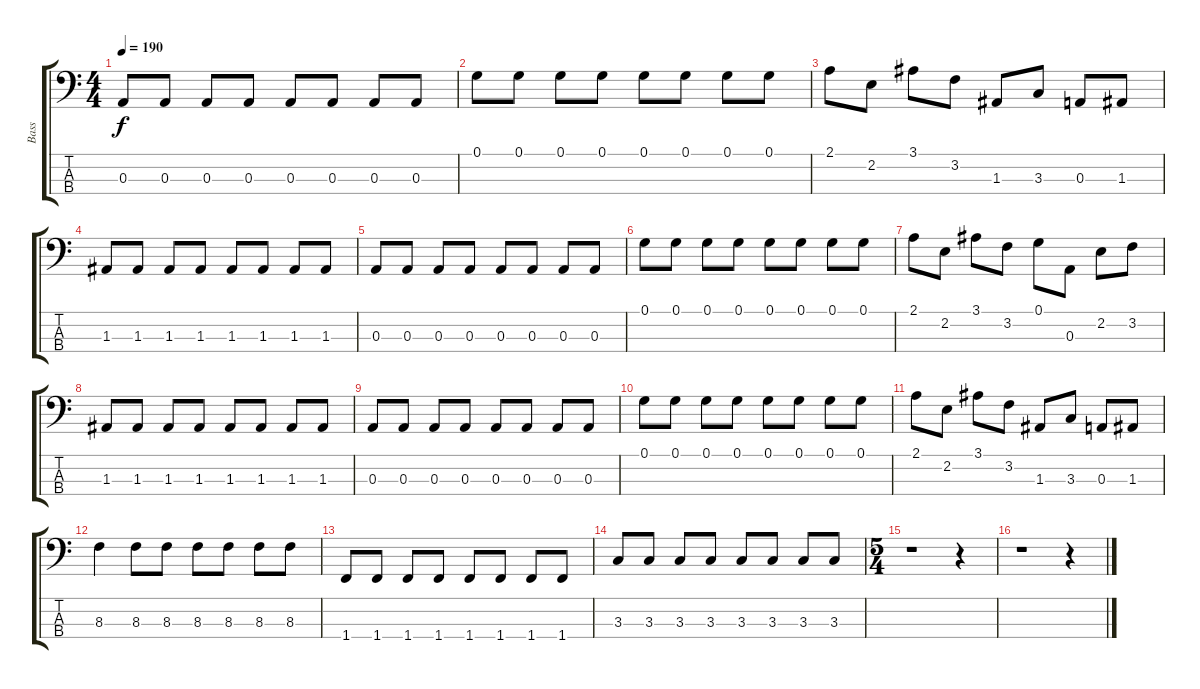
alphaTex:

\track ("Bass" "Bass") {instrument electricbassfinger}
\staff {score tabs}
\tuning (G2 D2 A1 E1) {hide}
\ts (4 4)
\tempo 190
\clef f4
\ks c
0.3.8{dy f} 0.3.8 0.3.8 0.3.8 0.3.8 0.3.8 0.3.8 0.3.8 |
0.1.8 0.1.8 0.1.8 0.1.8 0.1.8 0.1.8 0.1.8 0.1.8 |
2.1.8 2.2.8 3.1.8 3.2.8 1.3.8 3.3.8 0.3.8 1.3.8 |
1.3.8 1.3.8 1.3.8 1.3.8 1.3.8 1.3.8 1.3.8 1.3.8 |
0.3.8 0.3.8 0.3.8 0.3.8 0.3.8 0.3.8 0.3.8 0.3.8 |
0.1.8 0.1.8 0.1.8 0.1.8 0.1.8 0.1.8 0.1.8 0.1.8 |
2.1.8 2.2.8 3.1.8 3.2.8 0.1.8 0.3.8 2.2.8 3.2.8 |
1.3.8 1.3.8 1.3.8 1.3.8 1.3.8 1.3.8 1.3.8 1.3.8 |
0.3.8 0.3.8 0.3.8 0.3.8 0.3.8 0.3.8 0.3.8 0.3.8 |
0.1.8 0.1.8 0.1.8 0.1.8 0.1.8 0.1.8 0.1.8 0.1.8 |
2.1.8 2.2.8 3.1.8 3.2.8 1.3.8 3.3.8 0.3.8 1.3.8 |
8.3.4 8.3.8 8.3.8 8.3.8 8.3.8 8.3.8 8.3.8 |
1.4.8 1.4.8 1.4.8 1.4.8 1.4.8 1.4.8 1.4.8 1.4.8 |
3.3.8 3.3.8 3.3.8 3.3.8 3.3.8 3.3.8 3.3.8 3.3.8 |
\ts (5 4)
r.1 r.4 |
r.1 r.4
